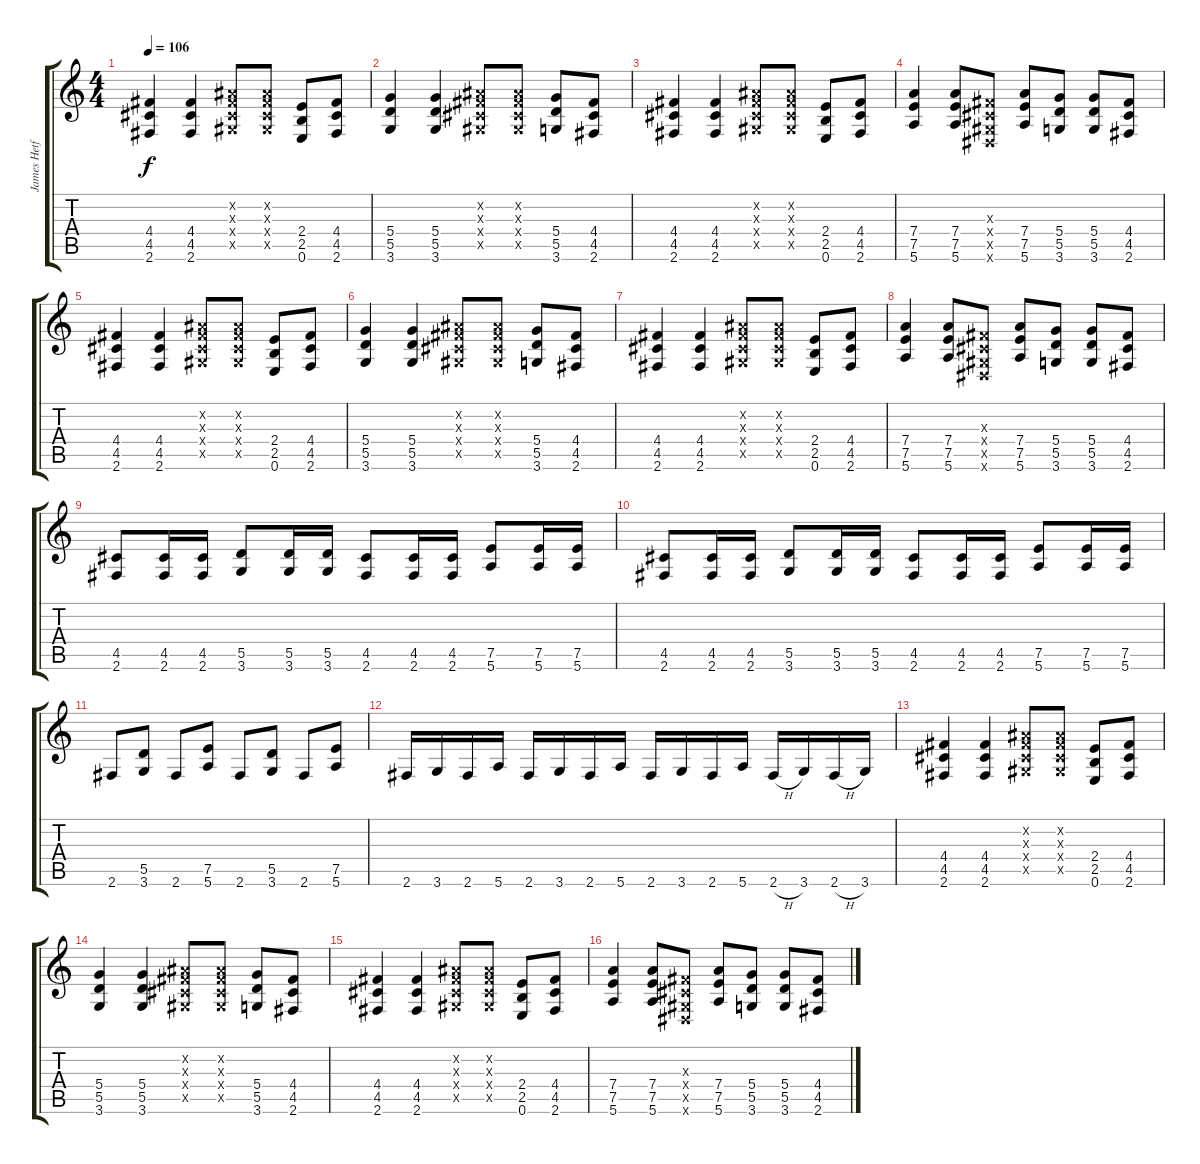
\track ("James Hetfield" "James Hetf") {instrument acousticguitarsteel}
\staff {score tabs}
\tuning (E4 B3 G3 D3 A2 E2) {hide}
\ts (4 4)
\tempo 106
\clef g2
\ks c
(4.4 4.5 2.6).4{dy f} (4.4 4.5 2.6).4 (-1.2{x} -1.3{x} -1.4{x} -1.5{x}).8 (-1.2{x} -1.3{x} -1.4{x} -1.5{x}).8 (2.4 2.5 0.6).8 (4.4 4.5 2.6).8 |
(5.4 5.5 3.6).4 (5.4 5.5 3.6).4 (-1.2{x} -1.3{x} -1.4{x} -1.5{x}).8 (-1.2{x} -1.3{x} -1.4{x} -1.5{x}).8 (5.4 5.5 3.6).8 (4.4 4.5 2.6).8 |
(4.4 4.5 2.6).4 (4.4 4.5 2.6).4 (-1.2{x} -1.3{x} -1.4{x} -1.5{x}).8 (-1.2{x} -1.3{x} -1.4{x} -1.5{x}).8 (2.4 2.5 0.6).8 (4.4 4.5 2.6).8 |
(7.4 7.5 5.6).4 (7.4 7.5 5.6).8 (-1.3{x} -1.4{x} -1.5{x} -1.6{x}).8 (7.4 7.5 5.6).8 (5.4 5.5 3.6).8 (5.4 5.5 3.6).8 (4.4 4.5 2.6).8 |
(4.4 4.5 2.6).4 (4.4 4.5 2.6).4 (-1.2{x} -1.3{x} -1.4{x} -1.5{x}).8 (-1.2{x} -1.3{x} -1.4{x} -1.5{x}).8 (2.4 2.5 0.6).8 (4.4 4.5 2.6).8 |
(5.4 5.5 3.6).4 (5.4 5.5 3.6).4 (-1.2{x} -1.3{x} -1.4{x} -1.5{x}).8 (-1.2{x} -1.3{x} -1.4{x} -1.5{x}).8 (5.4 5.5 3.6).8 (4.4 4.5 2.6).8 |
(4.4 4.5 2.6).4 (4.4 4.5 2.6).4 (-1.2{x} -1.3{x} -1.4{x} -1.5{x}).8 (-1.2{x} -1.3{x} -1.4{x} -1.5{x}).8 (2.4 2.5 0.6).8 (4.4 4.5 2.6).8 |
(7.4 7.5 5.6).4 (7.4 7.5 5.6).8 (-1.3{x} -1.4{x} -1.5{x} -1.6{x}).8 (7.4 7.5 5.6).8 (5.4 5.5 3.6).8 (5.4 5.5 3.6).8 (4.4 4.5 2.6).8 |
(4.5 2.6).8 (4.5 2.6).16 (4.5 2.6).16 (5.5 3.6).8 (5.5 3.6).16 (5.5 3.6).16 (4.5 2.6).8 (4.5 2.6).16 (4.5 2.6).16 (7.5 5.6).8 (7.5 5.6).16 (7.5 5.6).16 |
(4.5 2.6).8 (4.5 2.6).16 (4.5 2.6).16 (5.5 3.6).8 (5.5 3.6).16 (5.5 3.6).16 (4.5 2.6).8 (4.5 2.6).16 (4.5 2.6).16 (7.5 5.6).8 (7.5 5.6).16 (7.5 5.6).16 |
2.6.8 (5.5 3.6).8 2.6.8 (7.5 5.6).8 2.6.8 (5.5 3.6).8 2.6.8 (7.5 5.6).8 |
2.6.16 3.6.16 2.6.16 5.6.16 2.6.16 3.6.16 2.6.16 5.6.16 2.6.16 3.6.16 2.6.16 5.6.16 2.6{h}.16 3.6.16 2.6{h}.16 3.6.16 |
(4.4 4.5 2.6).4 (4.4 4.5 2.6).4 (-1.2{x} -1.3{x} -1.4{x} -1.5{x}).8 (-1.2{x} -1.3{x} -1.4{x} -1.5{x}).8 (2.4 2.5 0.6).8 (4.4 4.5 2.6).8 |
(5.4 5.5 3.6).4 (5.4 5.5 3.6).4 (-1.2{x} -1.3{x} -1.4{x} -1.5{x}).8 (-1.2{x} -1.3{x} -1.4{x} -1.5{x}).8 (5.4 5.5 3.6).8 (4.4 4.5 2.6).8 |
(4.4 4.5 2.6).4 (4.4 4.5 2.6).4 (-1.2{x} -1.3{x} -1.4{x} -1.5{x}).8 (-1.2{x} -1.3{x} -1.4{x} -1.5{x}).8 (2.4 2.5 0.6).8 (4.4 4.5 2.6).8 |
(7.4 7.5 5.6).4 (7.4 7.5 5.6).8 (-1.3{x} -1.4{x} -1.5{x} -1.6{x}).8 (7.4 7.5 5.6).8 (5.4 5.5 3.6).8 (5.4 5.5 3.6).8 (4.4 4.5 2.6).8
